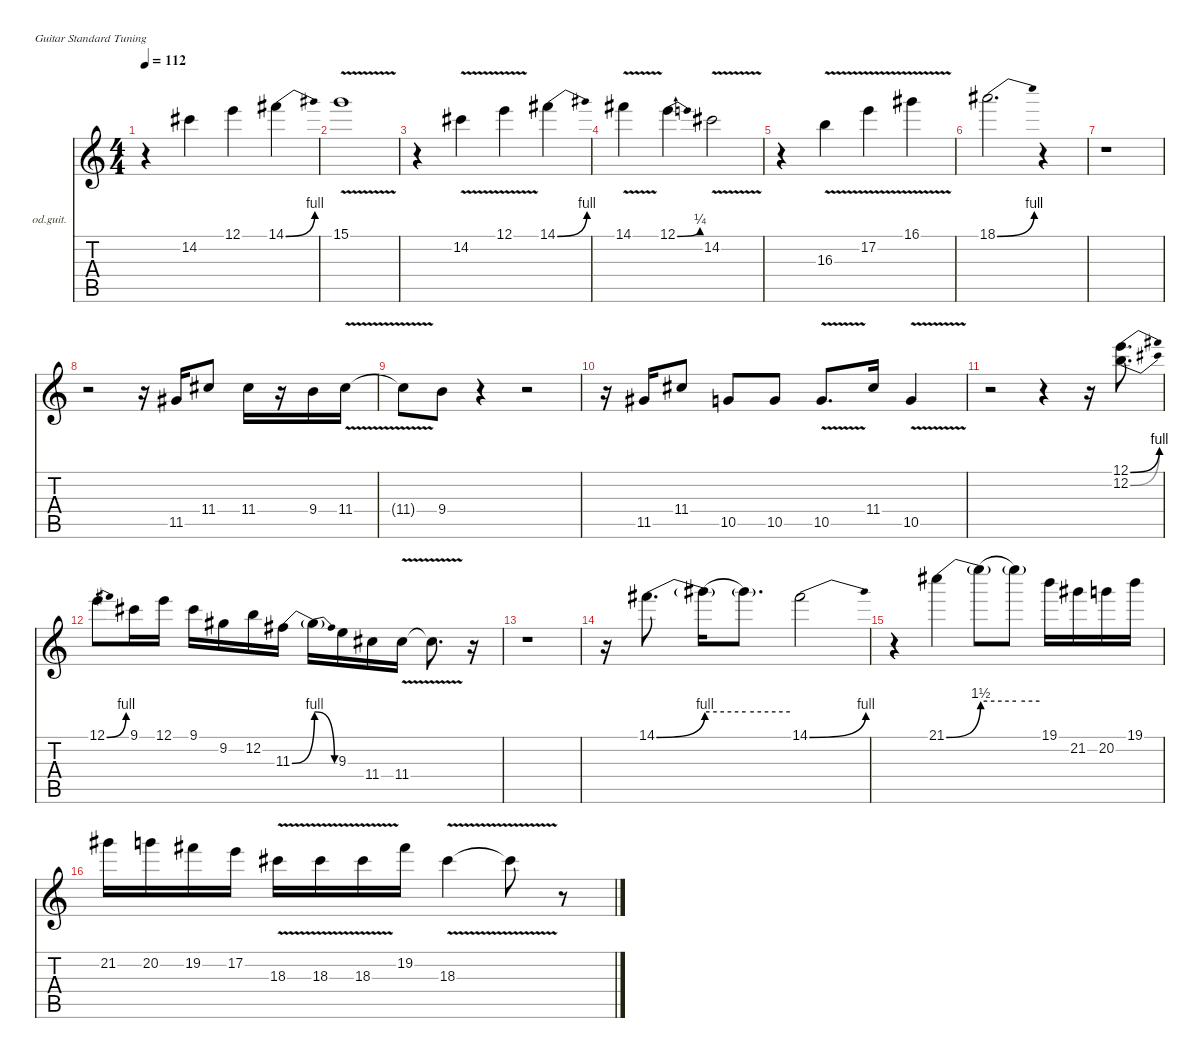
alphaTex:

\defaultSystemsLayout 4
\hideDynamics
\bracketExtendMode nobrackets
\firstSystemTrackNameOrientation horizontal
\otherSystemsTrackNameOrientation horizontal
\track ("Gtr. 3" "od.guit.") {instrument overdrivenguitar}
\staff {score tabs}
\tuning (E4 B3 G3 D3 A2 E2)
\ts (4 4)
\tempo 112
\clef g2
\ks c
r.4{dy f} 14.2{acc #}.4 12.1.4 14.1{be (bend 0 0 30 4) acc #}.4 |
15.1{v}.1 |
r.4 14.2{v acc #}.4 12.1{v}.4 14.1{be (bend 0 0 30 4) acc #}.4 |
14.1{v acc #}.4 12.1{be (bend 0 0 30 1)}.4 14.2{v acc #}.2 |
r.4 16.3{v}.4 17.2{v}.4 16.1{v acc #}.4 |
18.1{be (bend 0 0 30 4) acc #}.2{d} r.4 |
r.1 |
r.2 r.16 11.5{acc #}.16 11.4{acc #}.8 11.4{acc #}.16 r.16 9.4.16 11.4{v acc #}.16 |
11.4{v t acc #}.8 9.4.8 r.4 r.2 |
r.16 11.5{acc #}.16 11.4{acc #}.8 10.5.8 10.5.8 10.5{v}.8{d} 11.4{acc #}.16 10.5{v}.4 |
r.2 r.4 r.16 (12.1{be (bend 0 0 30 4)} 12.2{be (bend 0 0 30 4)}).8{d} |
12.1{be (bend 0 0 30 4)}.8 9.1{acc #}.16 12.1.16 9.1{acc #}.16 9.2{acc #}.16 12.2.16 11.3{be (bend 0 0 60 4) acc #}.16 11.3{be (release 0 4 60 0) t}.16 9.3.16 11.4{acc #}.16 11.4{v acc #}.16 11.4{v t acc #}.8{d} r.16 |
r.1 |
r.16 14.1{be (bend 0 0 60 4) acc #}.8{d} 14.1{be (hold 0 4 60 4) t}.16 14.1{be (hold 0 4 60 4) t}.8{d} 14.1{be (bend 0 0 30 4) acc #}.2 |
r.4 21.1{be (bend 0 0 60 6) acc #}.4 21.1{be (hold 0 6 60 6) t}.8 21.1{be (hold 0 6 60 6) t}.8 19.1.16 21.2{acc #}.16 20.2.16 19.1.16 |
21.2{acc #}.16 20.2.16 19.2{acc #}.16 17.2.16 18.3{v acc #}.16 18.3{v acc #}.16 18.3{v acc #}.16 19.2{acc #}.16 18.3{v acc #}.4 18.3{v t acc #}.8 r.8
